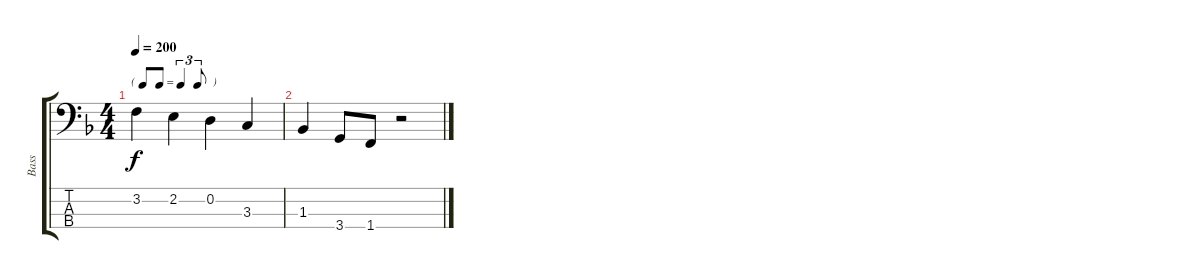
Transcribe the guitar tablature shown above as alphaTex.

\track ("Bass" "Bass") {instrument electricbassfinger}
\staff {score tabs}
\tuning (G2 D2 A1 E1) {hide}
\ts (4 4)
\tf triplet8th
\tempo 200
\clef f4
\ks f
3.2.4{dy f} 2.2.4 0.2.4 3.3.4 |
1.3.4 3.4.8 1.4.8 r.2
